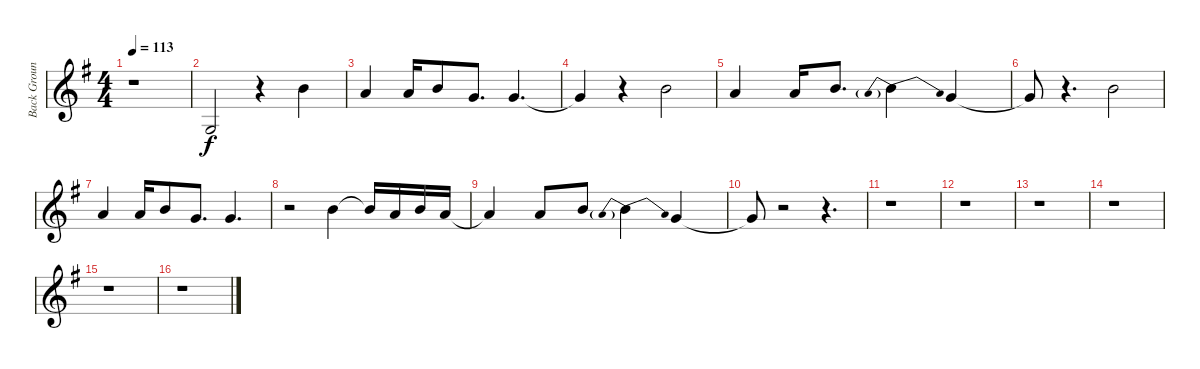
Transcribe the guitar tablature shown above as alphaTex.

\track ("Back Ground  Vocals" "Back Groun") {instrument flute}
\staff {score}
\tuning (E4 B3 G3 D3 A2 E2) {hide}
\ts (4 4)
\tempo 113
\clef g2
\ks eminor
r.1{dy f} |
0.3.2 r.4 7.1.4 |
5.1.4 5.1.16 7.1.8 8.2.8{d} 8.2.4{d} |
8.2{t}.4 r.4 7.1.2 |
5.1.4 5.1.16 7.1.8{d} 10.2{be (prebendrelease 0 4 60 0)}.4 8.2.4 |
8.2{t}.8 r.4{d} 7.1.2 |
5.1.4 5.1.16 7.1.8 8.2.8{d} 8.2.4{d} |
r.2 7.1.4 7.1{t}.16 5.1.16 7.1.16 5.1.16 |
5.1{t}.4 5.1.8 7.1.8 10.2{be (prebendrelease 0 4 60 0)}.4 8.2.4 |
8.2{t}.8 r.2 r.4{d} |
r.1 |
r.1 |
r.1 |
r.1 |
r.1 |
r.1
